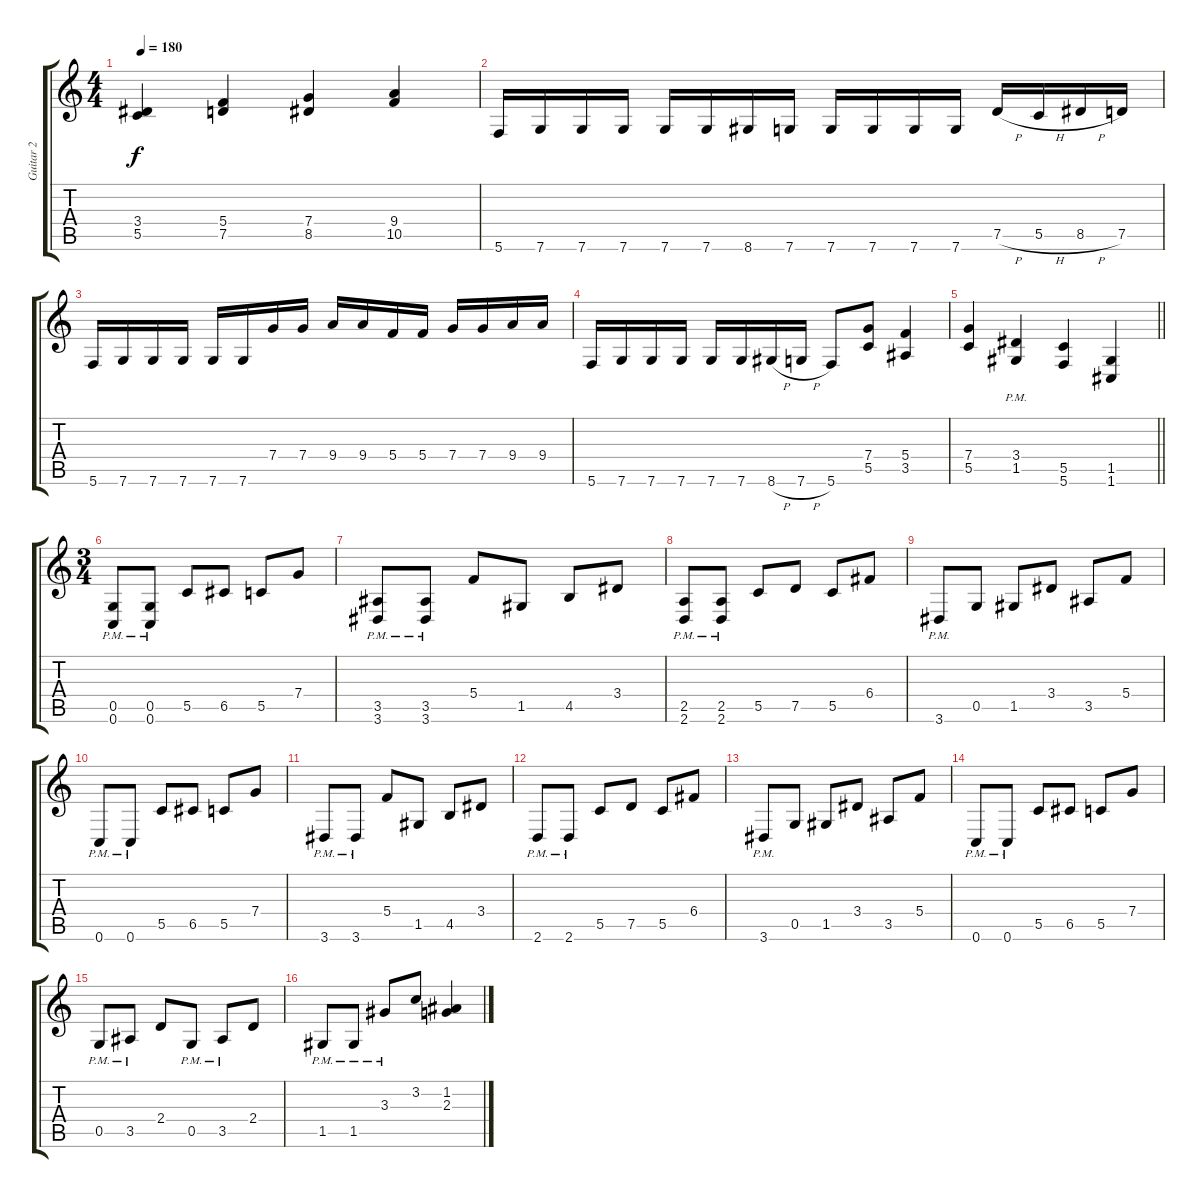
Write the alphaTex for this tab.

\track ("Guitar 2" "Guitar 2") {instrument overdrivenguitar}
\staff {score tabs}
\tuning (D4 A3 F3 C3 G2 C2) {hide}
\ts (4 4)
\tempo 180
\clef g2
\ks c
(3.4 5.5).4{dy f} (5.4 7.5).4 (7.4 8.5).4 (9.4 10.5).4 |
5.6.16 7.6.16 7.6.16 7.6.16 7.6.16 7.6.16 8.6.16 7.6.16 7.6.16 7.6.16 7.6.16 7.6.16 7.5{h}.16 5.5{h}.16 8.5{h}.16 7.5.16 |
5.6.16 7.6.16 7.6.16 7.6.16 7.6.16 7.6.16 7.4.16 7.4.16 9.4.16 9.4.16 5.4.16 5.4.16 7.4.16 7.4.16 9.4.16 9.4.16 |
5.6.16 7.6.16 7.6.16 7.6.16 7.6.16 7.6.16 8.6{h}.16 7.6{h}.16 5.6.8 (7.4 5.5).8 (5.4 3.5).4 |
\barLineRight lightlight
(7.4 5.5).4 (3.4{pm} 1.5{pm}).4 (5.5 5.6).4 (1.5 1.6).4 |
\ts (3 4)
(0.5{pm} 0.6{pm}).8 (0.5{pm} 0.6{pm}).8 5.5.8 6.5.8 5.5.8 7.4.8 |
(3.5{pm} 3.6{pm}).8 (3.5{pm} 3.6{pm}).8 5.4.8 1.5.8 4.5.8 3.4.8 |
(2.5{pm} 2.6{pm}).8 (2.5{pm} 2.6{pm}).8 5.5.8 7.5.8 5.5.8 6.4.8 |
3.6{pm}.8 0.5.8 1.5.8 3.4.8 3.5.8 5.4.8 |
0.6{pm}.8 0.6{pm}.8 5.5.8 6.5.8 5.5.8 7.4.8 |
3.6{pm}.8 3.6{pm}.8 5.4.8 1.5.8 4.5.8 3.4.8 |
2.6{pm}.8 2.6{pm}.8 5.5.8 7.5.8 5.5.8 6.4.8 |
3.6{pm}.8 0.5.8 1.5.8 3.4.8 3.5.8 5.4.8 |
0.6{pm}.8 0.6{pm}.8 5.5.8 6.5.8 5.5.8 7.4.8 |
0.5{pm}.8 3.5{pm}.8 2.4.8 0.5{pm}.8 3.5{pm}.8 2.4.8 |
1.5{pm}.8 1.5{pm}.8 3.3{pm}.8 3.2.8 (1.2 2.3).4
